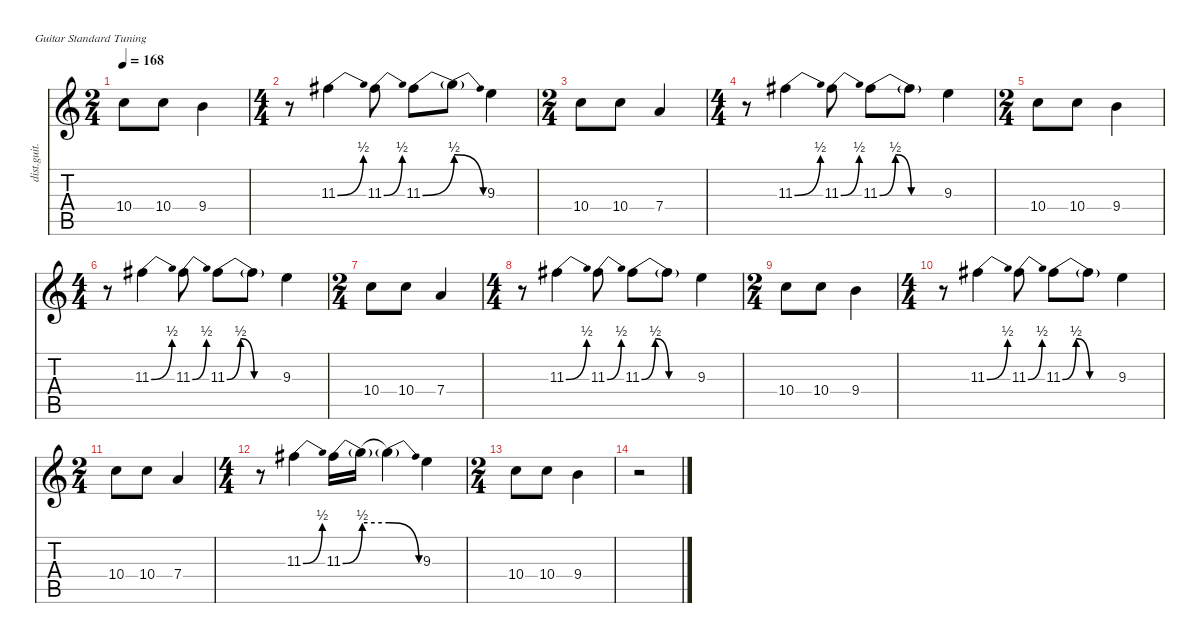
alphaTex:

\defaultSystemsLayout 4
\hideDynamics
\bracketExtendMode nobrackets
\otherSystemsTrackNameOrientation horizontal
\track ("Guitar V Distortion" "dist.guit.") {instrument distortionguitar}
\staff {score tabs}
\tuning (E4 B3 G3 D3 A2 E2)
\ts (2 4)
\beaming (8 2 2)
\tempo 168
\clef g2
\ks c
10.4.8{dy f} 10.4.8 9.4.4 |
\ts (4 4)
\beaming (8 2 2 2 2)
r.8 11.3{be (bend 0 0 30 2) acc #}.4 11.3{be (bend 0 0 30 2) acc #}.8 11.3{be (bend 0 0 60 2) acc #}.8 11.3{be (release 0 2 60 0) t}.8 9.3.4 |
\ts (2 4)
\beaming (8 2 2)
10.4.8 10.4.8 7.4.4 |
\ts (4 4)
\beaming (8 2 2 2 2)
r.8 11.3{be (bend 0 0 30 2) acc #}.4 11.3{be (bend 0 0 30 2) acc #}.8 11.3{be (bendrelease 0 0 30 2 30 2 60 0) acc #}.8 11.3{be (hold 0 0 60 0) t acc #}.8 9.3.4 |
\ts (2 4)
\beaming (8 2 2)
10.4.8 10.4.8 9.4.4 |
\ts (4 4)
\beaming (8 2 2 2 2)
r.8 11.3{be (bend 0 0 30 2) acc #}.4 11.3{be (bend 0 0 30 2) acc #}.8 11.3{be (bendrelease 0 0 30 2 30 2 60 0) acc #}.8 11.3{be (hold 0 0 60 0) t acc #}.8 9.3.4 |
\ts (2 4)
\beaming (8 2 2)
10.4.8 10.4.8 7.4.4 |
\ts (4 4)
\beaming (8 2 2 2 2)
r.8 11.3{be (bend 0 0 30 2) acc #}.4 11.3{be (bend 0 0 30 2) acc #}.8 11.3{be (bendrelease 0 0 30 2 30 2 60 0) acc #}.8 11.3{be (hold 0 0 60 0) t acc #}.8 9.3.4 |
\ts (2 4)
\beaming (8 2 2)
10.4.8 10.4.8 9.4.4 |
\ts (4 4)
\beaming (8 2 2 2 2)
r.8 11.3{be (bend 0 0 30 2) acc #}.4 11.3{be (bend 0 0 30 2) acc #}.8 11.3{be (bendrelease 0 0 30 2 30 2 60 0) acc #}.8 11.3{be (hold 0 0 60 0) t acc #}.8 9.3.4 |
\ts (2 4)
\beaming (8 2 2)
10.4.8 10.4.8 7.4.4 |
\ts (4 4)
\beaming (8 2 2 2 2)
r.8 11.3{be (bend 0 0 30 2) acc #}.4 11.3{be (bend 0 0 60 2) acc #}.16 11.3{be (hold 0 2 60 2) t}.16 11.3{be (release 0 2 60 0) t}.4 9.3.4 |
\ts (2 4)
\beaming (8 2 2)
10.4.8 10.4.8 9.4.4 |
r.2
